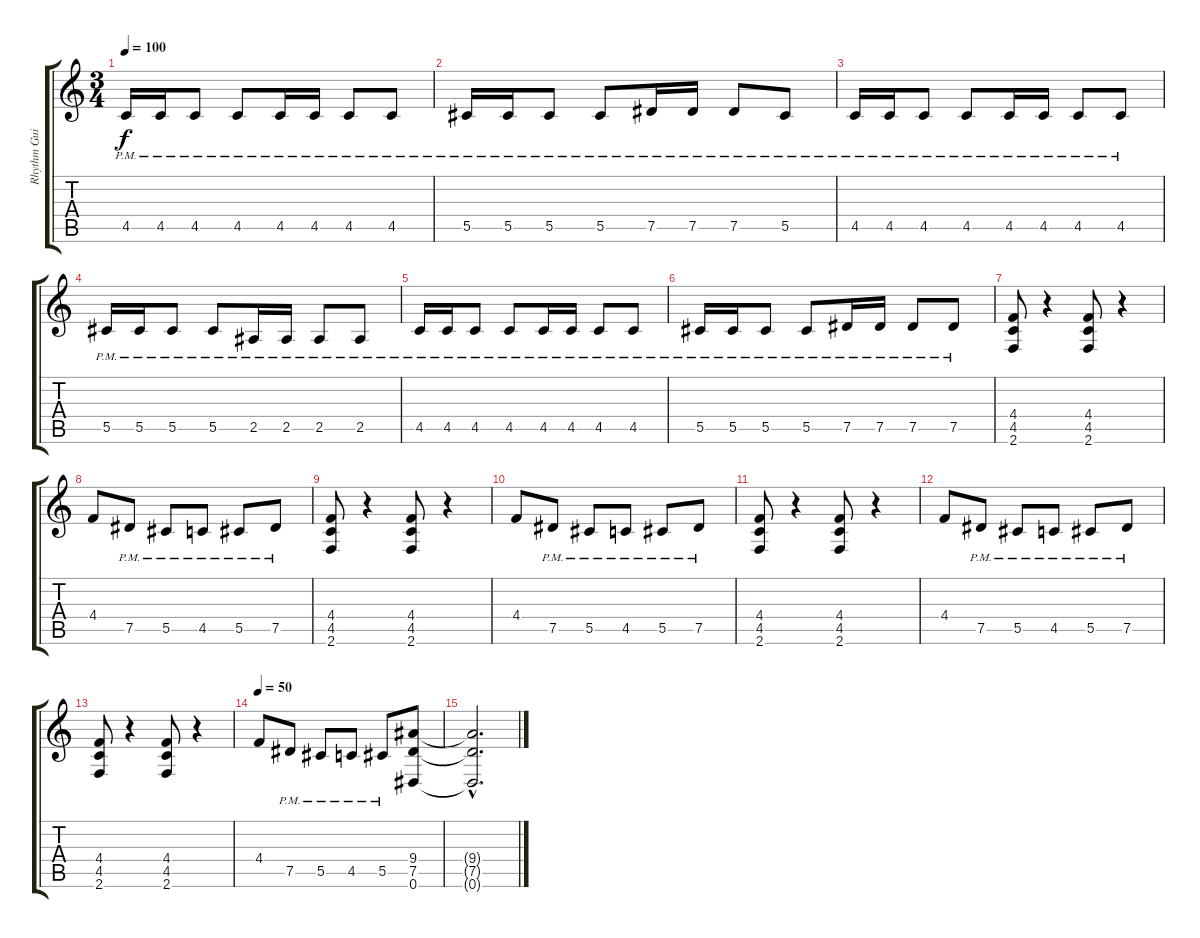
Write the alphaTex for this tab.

\track ("Rhythm Guitar" "Rhythm Gui") {instrument distortionguitar}
\staff {score tabs}
\tuning (Eb4 Bb3 Gb3 Db3 Ab2 Eb2) {hide}
\ts (3 4)
\tempo 100
\clef g2
\ks c
4.5{pm}.16{dy f} 4.5{pm}.16 4.5{pm}.8 4.5{pm}.8 4.5{pm}.16 4.5{pm}.16 4.5{pm}.8 4.5{pm}.8 |
5.5{pm}.16 5.5{pm}.16 5.5{pm}.8 5.5{pm}.8 7.5{pm}.16 7.5{pm}.16 7.5{pm}.8 5.5{pm}.8 |
4.5{pm}.16 4.5{pm}.16 4.5{pm}.8 4.5{pm}.8 4.5{pm}.16 4.5{pm}.16 4.5{pm}.8 4.5{pm}.8 |
5.5{pm}.16 5.5{pm}.16 5.5{pm}.8 5.5{pm}.8 2.5{pm}.16 2.5{pm}.16 2.5{pm}.8 2.5{pm}.8 |
4.5{pm}.16 4.5{pm}.16 4.5{pm}.8 4.5{pm}.8 4.5{pm}.16 4.5{pm}.16 4.5{pm}.8 4.5{pm}.8 |
5.5{pm}.16 5.5{pm}.16 5.5{pm}.8 5.5{pm}.8 7.5{pm}.16 7.5{pm}.16 7.5{pm}.8 7.5{pm}.8 |
(4.4 4.5 2.6).8 r.4 (4.4 4.5 2.6).8 r.4 |
4.4.8 7.5{pm}.8 5.5{pm}.8 4.5{pm}.8 5.5{pm}.8 7.5{pm}.8 |
(4.4 4.5 2.6).8 r.4 (4.4 4.5 2.6).8 r.4 |
4.4.8 7.5{pm}.8 5.5{pm}.8 4.5{pm}.8 5.5{pm}.8 7.5{pm}.8 |
(4.4 4.5 2.6).8 r.4 (4.4 4.5 2.6).8 r.4 |
4.4.8 7.5{pm}.8 5.5{pm}.8 4.5{pm}.8 5.5{pm}.8 7.5{pm}.8 |
(4.4 4.5 2.6).8 r.4 (4.4 4.5 2.6).8 r.4 |
\tempo 50
4.4.8 7.5{pm}.8 5.5{pm}.8 4.5{pm}.8 5.5{pm}.8 (9.4 7.5 0.6).8 |
(9.4{hac t} 7.5{hac t} 0.6{hac t}).2{d}
